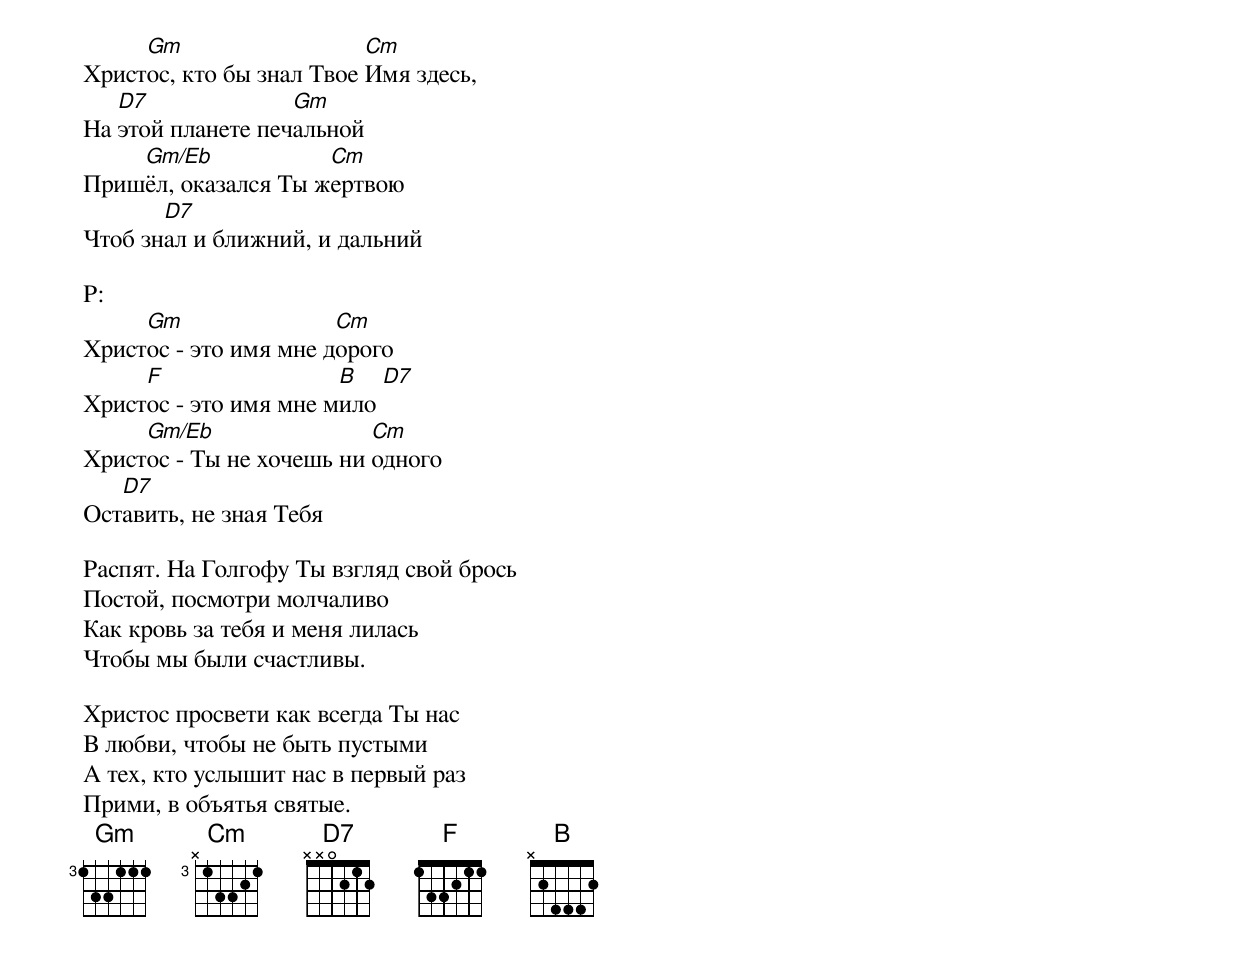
Христ[Gm]ос, кто бы знал Твое [Cm]Имя здесь,
На [D7]этой планете печ[Gm]альной
Приш[Gm/Eb]ёл, оказался Ты ж[Cm]ертвою
Чтоб зн[D7]ал и ближний, и дальний

P:
Христ[Gm]ос - это имя мне д[Cm]орого
Христ[F]ос - это имя мне м[B]ило [D7]
Христ[Gm/Eb]ос - Ты не хочешь ни [Cm]одного
Ост[D7]авить, не зная Тебя

Распят. На Голгофу Ты взгляд свой брось
Постой, посмотри молчаливо
Как кровь за тебя и меня лилась
Чтобы мы были счастливы.

Христос просвети как всегда Ты нас
В любви, чтобы не быть пустыми
А тех, кто услышит нас в первый раз
Прими, в объятья святые.
